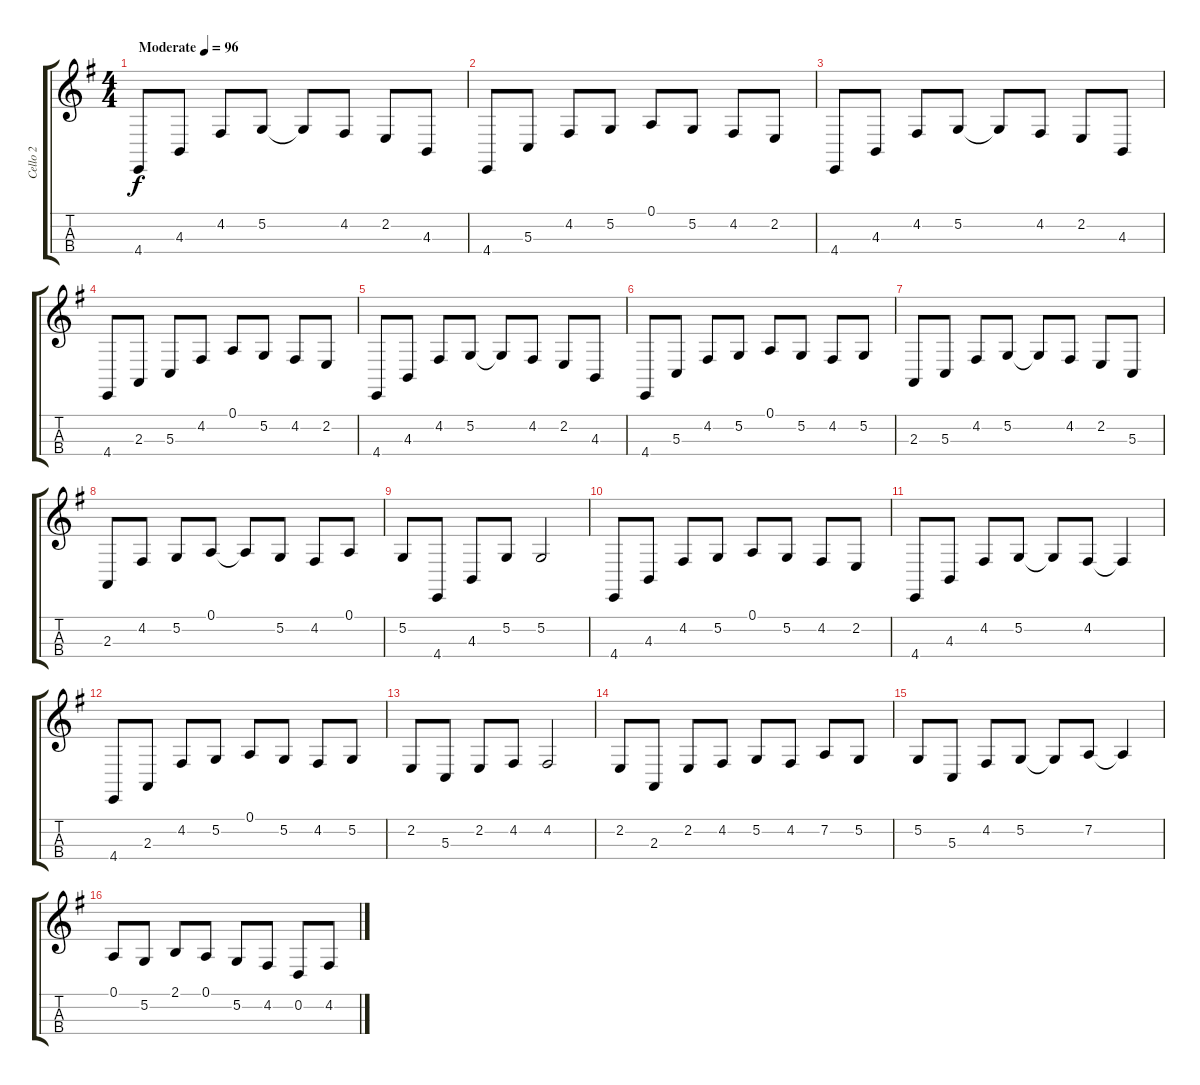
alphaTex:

\track ("Cello 2" "Cello 2") {instrument cello}
\staff {score tabs}
\tuning (A3 D3 G2 C2) {hide}
\ts (4 4)
\tempo (96 "Moderate")
\clef g2
\ks g
4.4.8{dy f instrument cello} 4.3.8 4.2.8 5.2.8 5.2{t}.8 4.2.8 2.2.8 4.3.8 |
4.4.8 5.3.8 4.2.8 5.2.8 0.1.8 5.2.8 4.2.8 2.2.8 |
4.4.8 4.3.8 4.2.8 5.2.8 5.2{t}.8 4.2.8 2.2.8 4.3.8 |
4.4.8 2.3.8 5.3.8 4.2.8 0.1.8 5.2.8 4.2.8 2.2.8 |
4.4.8 4.3.8 4.2.8 5.2.8 5.2{t}.8 4.2.8 2.2.8 4.3.8 |
4.4.8 5.3.8 4.2.8 5.2.8 0.1.8 5.2.8 4.2.8 5.2.8 |
2.3.8 5.3.8 4.2.8 5.2.8 5.2{t}.8 4.2.8 2.2.8 5.3.8 |
2.3.8 4.2.8 5.2.8 0.1.8 0.1{t}.8 5.2.8 4.2.8 0.1.8 |
5.2.8 4.4.8 4.3.8 5.2.8 5.2.2 |
4.4.8 4.3.8 4.2.8 5.2.8 0.1.8 5.2.8 4.2.8 2.2.8 |
4.4.8 4.3.8 4.2.8 5.2.8 5.2{t}.8 4.2.8 4.2{t}.4 |
4.4.8 2.3.8 4.2.8 5.2.8 0.1.8 5.2.8 4.2.8 5.2.8 |
2.2.8 5.3.8 2.2.8 4.2.8 4.2.2 |
2.2.8 2.3.8 2.2.8 4.2.8 5.2.8 4.2.8 7.2.8 5.2.8 |
5.2.8 5.3.8 4.2.8 5.2.8 5.2{t}.8 7.2.8 7.2{t}.4 |
0.1.8 5.2.8 2.1.8 0.1.8 5.2.8 4.2.8 0.2.8 4.2.8
